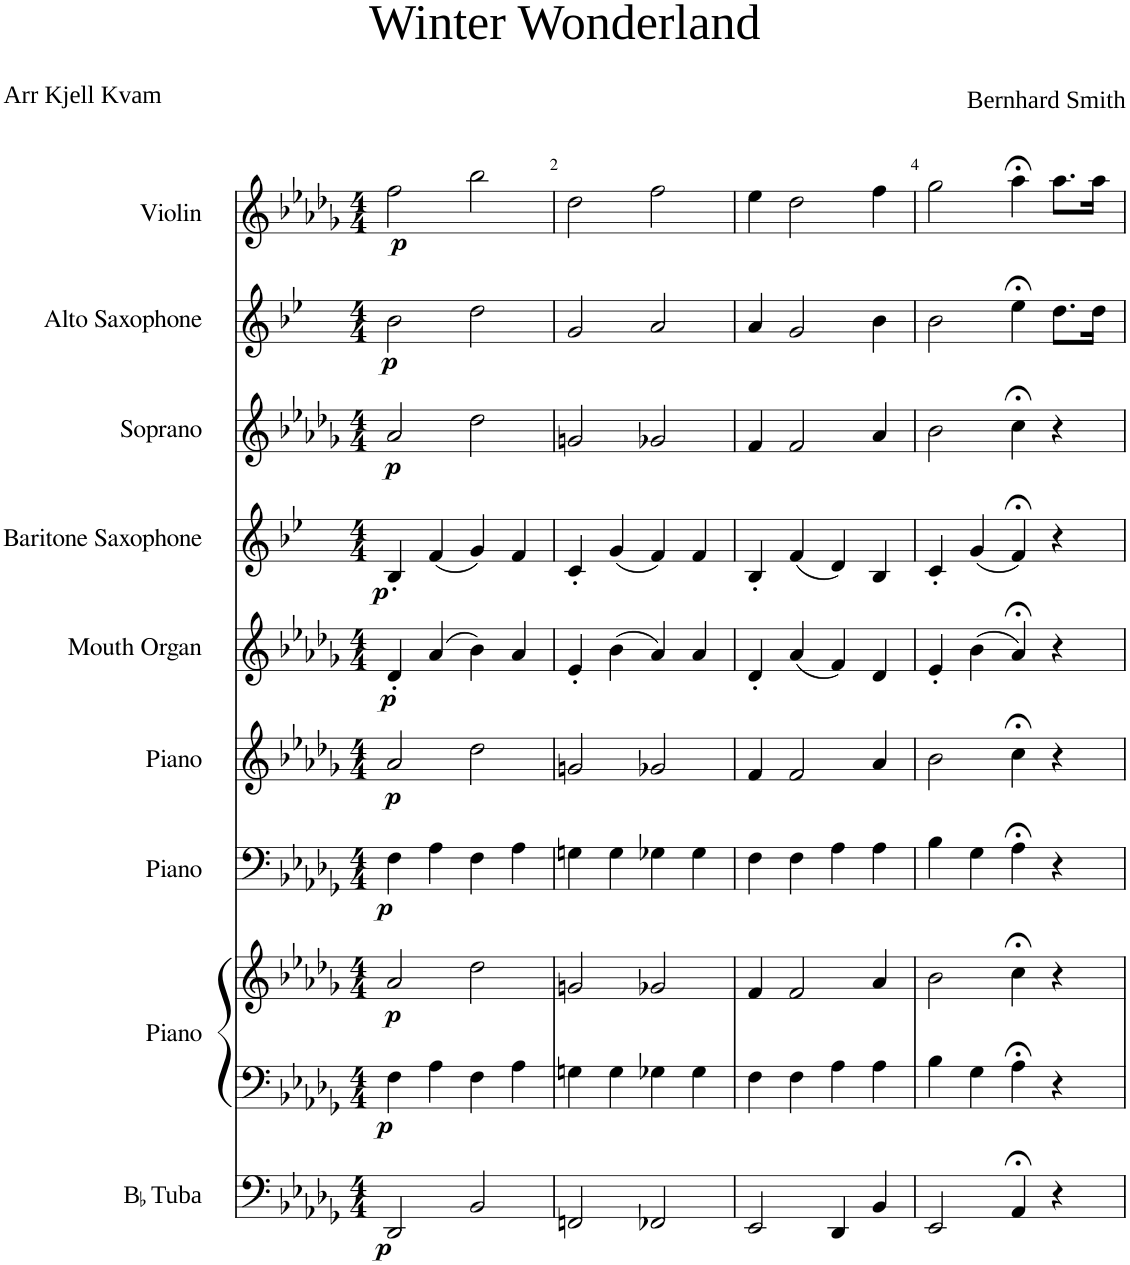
**kern	**dynam	**kern	**kern	**dynam	**kern	**dynam	**kern	**dynam	**kern	**dynam	**kern	**dynam	**kern	**dynam	**kern	**dynam	**kern	**dynam
*part9	*part9	*part8	*part8	*part8	*part7	*part7	*part6	*part6	*part5	*part5	*part4	*part4	*part3	*part3	*part2	*part2	*part1	*part1
*staff10	*staff10	*staff9	*staff8	*staff8/9	*staff7	*staff7	*staff6	*staff6	*staff5	*staff5	*staff4	*staff4	*staff3	*staff3	*staff2	*staff2	*staff1	*staff1
*I"BaccidentalFlat Tuba	*	*I"Piano	*	*	*I"Piano	*	*I"Piano	*	*I"Mouth Organ	*	*I"Baritone Saxophone	*	*I"Soprano	*	*I"Alto Saxophone	*	*I"Violin	*
*I'BaccidentalFlat Tu.	*	*I'Pno.	*	*	*I'Pno.	*	*I'Pno.	*	*I'M.O.	*	*I'Bar. Sax.	*	*I'S.	*	*I'A. Sax.	*	*I'Vln.	*
*clefF4	*	*clefF4	*clefG2	*	*clefF4	*	*clefG2	*	*clefG2	*	*clefG2	*	*clefG2	*	*clefG2	*	*clefG2	*
*	*	*	*	*	*	*	*Trd7c12	*	*Trd7c12	*	*Trd5c9	*	*Trd7c12	*	*Trd5c9	*	*Trd7c12	*
*k[b-e-a-d-g-]	*	*k[b-e-a-d-g-]	*k[b-e-a-d-g-]	*	*k[b-e-a-d-g-]	*	*k[b-e-a-d-g-]	*	*k[b-e-a-d-g-]	*	*k[b-e-]	*	*k[b-e-a-d-g-]	*	*k[b-e-]	*	*k[b-e-a-d-g-]	*
*M4/4	*	*M4/4	*M4/4	*	*M4/4	*	*M4/4	*	*M4/4	*	*M4/4	*	*M4/4	*	*M4/4	*	*M4/4	*
=1	=1	=1	=1	=1	=1	=1	=1	=1	=1	=1	=1	=1	=1	=1	=1	=1	=1	=1
!	!LO:DY:b	!	!	!LO:DY:b=2	!	!	!	!	!	!	!	!	!	!	!	!	!	!
!	!	!	!	!LO:DY:n=1:b	!	!LO:DY:b	!	!LO:DY:b	!	!LO:DY:b	!	!LO:DY:b	!	!LO:DY:b	!	!LO:DY:b	!	!LO:DY:b
2DD-/	p	4F\	2a-/	p p	4F\	p	2a-/	p	4d-'/	p	4B-'/	p	2a-/	p	2b-\	p	2ff\	p
.	.	4A-\	.	.	4A-\	.	.	.	(4a-/	.	(4f/	.	.	.	.	.	.	.
2BB-/	.	4F\	2dd-\	.	4F\	.	2dd-\	.	4b-\)	.	4g/)	.	2dd-\	.	2dd\	.	2bb-\	.
.	.	4A-\	.	.	4A-\	.	.	.	4a-/	.	4f/	.	.	.	.	.	.	.
=2	=2	=2	=2	=2	=2	=2	=2	=2	=2	=2	=2	=2	=2	=2	=2	=2	=2	=2
2FFn/	.	4Gn\	2gn/	.	4Gn\	.	2gn/	.	4e-'/	.	4c'/	.	2gn/	.	2g/	.	2dd-\	.
.	.	4G\	.	.	4G\	.	.	.	(4b-\	.	(4g/	.	.	.	.	.	.	.
2FF-X/	.	4G-X\	2g-X/	.	4G-X\	.	2g-X/	.	4a-/)	.	4f/)	.	2g-X/	.	2a/	.	2ff\	.
.	.	4G-\	.	.	4G-\	.	.	.	4a-/	.	4f/	.	.	.	.	.	.	.
=3	=3	=3	=3	=3	=3	=3	=3	=3	=3	=3	=3	=3	=3	=3	=3	=3	=3	=3
2EE-/	.	4F\	4f/	.	4F\	.	4f/	.	4d-'/	.	4B-'/	.	4f/	.	4a/	.	4ee-\	.
.	.	4F\	2f/	.	4F\	.	2f/	.	(4a-/	.	(4f/	.	2f/	.	2g/	.	2dd-\	.
4DD-/	.	4A-\	.	.	4A-\	.	.	.	4f/)	.	4d/)	.	.	.	.	.	.	.
4BB-/	.	4A-\	4a-/	.	4A-\	.	4a-/	.	4d-/	.	4B-/	.	4a-/	.	4b-\	.	4ff\	.
=4	=4	=4	=4	=4	=4	=4	=4	=4	=4	=4	=4	=4	=4	=4	=4	=4	=4	=4
2EE-/	.	4B-\	2b-\	.	4B-\	.	2b-\	.	4e-'/	.	4c'/	.	2b-\	.	2b-\	.	2gg-\	.
.	.	4G-\	.	.	4G-\	.	.	.	(4b-\	.	(4g/	.	.	.	.	.	.	.
4AA-;</	.	4A-;<\	4cc;<\	.	4A-;<\	.	4cc;<\	.	4a-;</)	.	4f;</)	.	4cc;<\	.	4ee-;<\	.	4aa-;<\	.
4r	.	4r	4r	.	4r	.	4r	.	4r	.	4r	.	4r	.	8.dd\L	.	8.aa-\L	.
.	.	.	.	.	.	.	.	.	.	.	.	.	.	.	16dd\Jk	.	16aa-\Jk	.
=	=	=	=	=	=	=	=	=	=	=	=	=	=	=	=	=	=	=
*-	*-	*-	*-	*-	*-	*-	*-	*-	*-	*-	*-	*-	*-	*-	*-	*-	*-	*-
